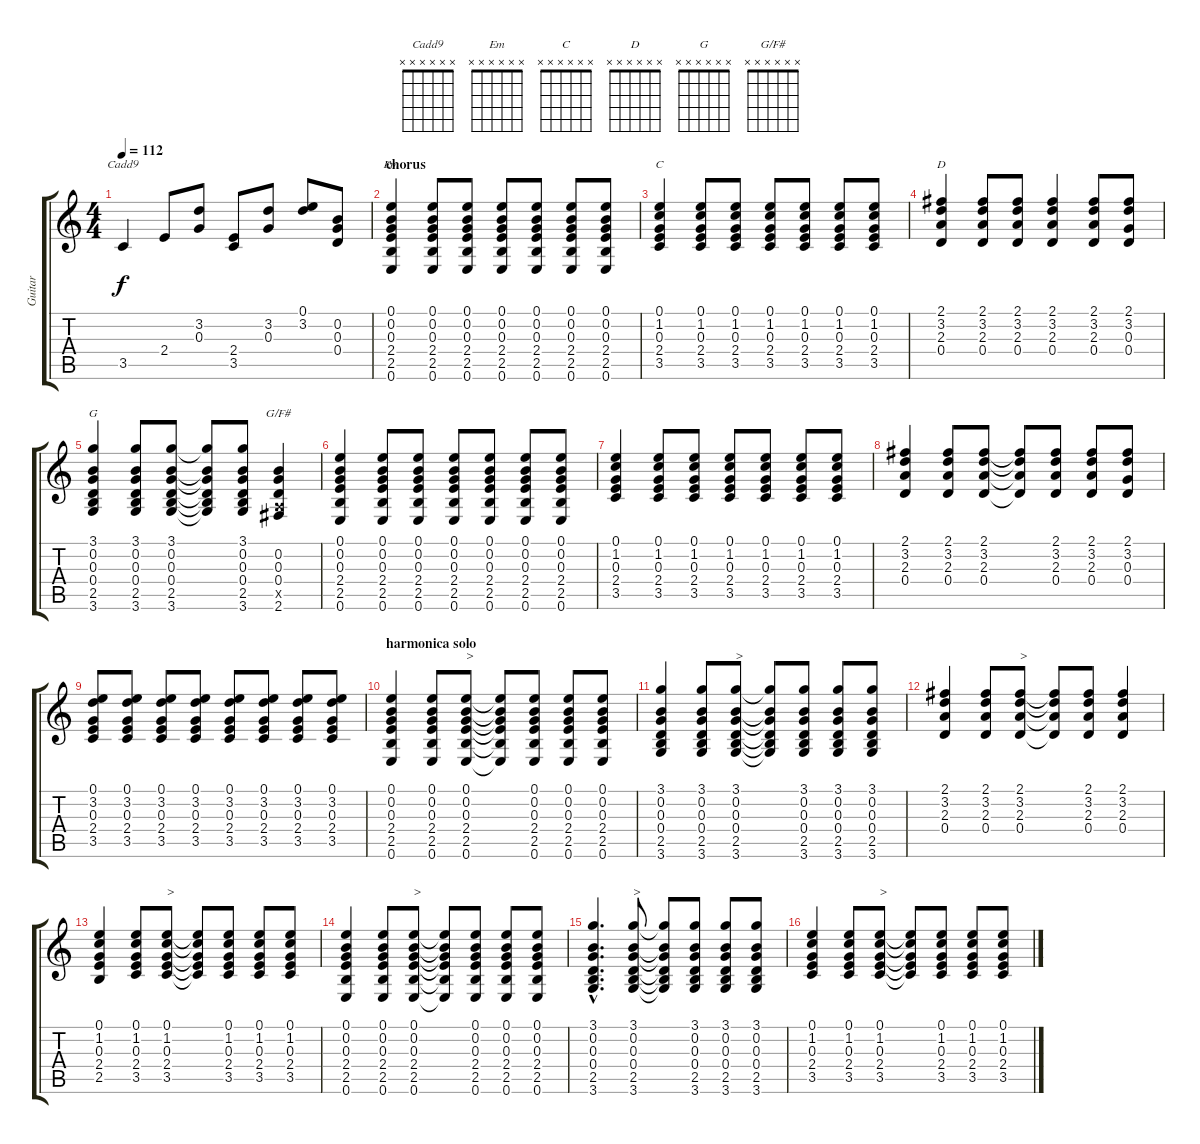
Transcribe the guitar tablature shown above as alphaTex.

\track ("Guitar " "Guitar ") {instrument acousticguitarsteel}
\staff {score tabs}
\tuning (E4 B3 G3 D3 A2 E2) {hide}
\chord ("Cadd9" x x x x x x) {firstfret 0}
\chord ("Em" x x x x x x) {firstfret 0}
\chord ("C" x x x x x x) {firstfret 0}
\chord ("D" x x x x x x) {firstfret 0}
\chord ("G" x x x x x x) {firstfret 0}
\chord ("G/F#" x x x x x x) {firstfret 0}
\ts (4 4)
\tempo 112
\clef g2
\ks c
3.5.4{ch "Cadd9" dy f} 2.4.8 (3.2 0.3).8 (2.4 3.5).8 (3.2 0.3).8 (0.1 3.2).8 (0.2 0.3 0.4).8 |
\section ("" "chorus")
(0.1 0.2 0.3 2.4 2.5 0.6).4{ch "Em"} (0.1 0.2 0.3 2.4 2.5 0.6).8 (0.1 0.2 0.3 2.4 2.5 0.6).8 (0.1 0.2 0.3 2.4 2.5 0.6).8 (0.1 0.2 0.3 2.4 2.5 0.6).8 (0.1 0.2 0.3 2.4 2.5 0.6).8 (0.1 0.2 0.3 2.4 2.5 0.6).8 |
(0.1 1.2 0.3 2.4 3.5).4{ch "C"} (0.1 1.2 0.3 2.4 3.5).8 (0.1 1.2 0.3 2.4 3.5).8 (0.1 1.2 0.3 2.4 3.5).8 (0.1 1.2 0.3 2.4 3.5).8 (0.1 1.2 0.3 2.4 3.5).8 (0.1 1.2 0.3 2.4 3.5).8 |
(2.1 3.2 2.3 0.4).4{ch "D"} (2.1 3.2 2.3 0.4).8 (2.1 3.2 2.3 0.4).8 (2.1 3.2 2.3 0.4).4 (2.1 3.2 2.3 0.4).8 (2.1 3.2 0.3 0.4).8 |
(3.1 0.2 0.3 0.4 2.5 3.6).4{ch "G"} (3.1 0.2 0.3 0.4 2.5 3.6).8 (3.1 0.2 0.3 0.4 2.5 3.6).8 (3.1{t} 0.2{t} 0.3{t} 0.4{t} 2.5{t} 3.6{t}).8 (3.1 0.2 0.3 0.4 2.5 3.6).8 (0.2 0.3 0.4 0.5{x} 2.6).4{ch "G/F#"} |
(0.1 0.2 0.3 2.4 2.5 0.6).4 (0.1 0.2 0.3 2.4 2.5 0.6).8 (0.1 0.2 0.3 2.4 2.5 0.6).8 (0.1 0.2 0.3 2.4 2.5 0.6).8 (0.1 0.2 0.3 2.4 2.5 0.6).8 (0.1 0.2 0.3 2.4 2.5 0.6).8 (0.1 0.2 0.3 2.4 2.5 0.6).8 |
(0.1 1.2 0.3 2.4 3.5).4 (0.1 1.2 0.3 2.4 3.5).8 (0.1 1.2 0.3 2.4 3.5).8 (0.1 1.2 0.3 2.4 3.5).8 (0.1 1.2 0.3 2.4 3.5).8 (0.1 1.2 0.3 2.4 3.5).8 (0.1 1.2 0.3 2.4 3.5).8 |
(2.1 3.2 2.3 0.4).4 (2.1 3.2 2.3 0.4).8 (2.1 3.2 2.3 0.4).8 (2.1{t} 3.2{t} 2.3{t} 0.4{t}).8 (2.1 3.2 2.3 0.4).8 (2.1 3.2 2.3 0.4).8 (2.1 3.2 0.3 0.4).8 |
(0.1 3.2 0.3 2.4 3.5).8 (0.1 3.2 0.3 2.4 3.5).8 (0.1 3.2 0.3 2.4 3.5).8 (0.1 3.2 0.3 2.4 3.5).8 (0.1 3.2 0.3 2.4 3.5).8 (0.1 3.2 0.3 2.4 3.5).8 (0.1 3.2 0.3 2.4 3.5).8 (0.1 3.2 0.3 2.4 3.5).8 |
\section ("" "harmonica solo")
(0.1 0.2 0.3 2.4 2.5 0.6).4 (0.1 0.2 0.3 2.4 2.5 0.6).8 (0.1 0.2 0.3 2.4 2.5 0.6).8{txt ">"} (0.1{t} 0.2{t} 0.3{t} 2.4{t} 2.5{t} 0.6{t}).8 (0.1 0.2 0.3 2.4 2.5 0.6).8 (0.1 0.2 0.3 2.4 2.5 0.6).8 (0.1 0.2 0.3 2.4 2.5 0.6).8 |
(3.1 0.2 0.3 0.4 2.5 3.6).4 (3.1 0.2 0.3 0.4 2.5 3.6).8 (3.1 0.2 0.3 0.4 2.5 3.6).8{txt ">"} (3.1{t} 0.2{t} 0.3{t} 0.4{t} 2.5{t} 3.6{t}).8 (3.1 0.2 0.3 0.4 2.5 3.6).8 (3.1 0.2 0.3 0.4 2.5 3.6).8 (3.1 0.2 0.3 0.4 2.5 3.6).8 |
(2.1 3.2 2.3 0.4).4 (2.1 3.2 2.3 0.4).8 (2.1 3.2 2.3 0.4).8{txt ">"} (2.1{t} 3.2{t} 2.3{t} 0.4{t}).8 (2.1 3.2 2.3 0.4).8 (2.1 3.2 2.3 0.4).4 |
(0.1 1.2 0.3 2.4 2.5).4 (0.1 1.2 0.3 2.4 3.5).8 (0.1 1.2 0.3 2.4 3.5).8{txt ">"} (0.1{t} 1.2{t} 0.3{t} 2.4{t} 3.5{t}).8 (0.1 1.2 0.3 2.4 3.5).8 (0.1 1.2 0.3 2.4 3.5).8 (0.1 1.2 0.3 2.4 3.5).8 |
(0.1 0.2 0.3 2.4 2.5 0.6).4 (0.1 0.2 0.3 2.4 2.5 0.6).8 (0.1 0.2 0.3 2.4 2.5 0.6).8{txt ">"} (0.1{t} 0.2{t} 0.3{t} 2.4{t} 2.5{t} 0.6{t}).8 (0.1 0.2 0.3 2.4 2.5 0.6).8 (0.1 0.2 0.3 2.4 2.5 0.6).8 (0.1 0.2 0.3 2.4 2.5 0.6).8 |
(3.1{hac} 0.2{hac} 0.3{hac} 0.4{hac} 2.5{hac} 3.6{hac}).4{d} (3.1 0.2 0.3 0.4 2.5 3.6).8{txt ">"} (3.1{t} 0.2{t} 0.3{t} 0.4{t} 2.5{t} 3.6{t}).8 (3.1 0.2 0.3 0.4 2.5 3.6).8 (3.1 0.2 0.3 0.4 2.5 3.6).8 (3.1 0.2 0.3 0.4 2.5 3.6).8 |
(0.1 1.2 0.3 2.4 3.5).4 (0.1 1.2 0.3 2.4 3.5).8 (0.1 1.2 0.3 2.4 3.5).8{txt ">"} (0.1{t} 1.2{t} 0.3{t} 2.4{t} 3.5{t}).8 (0.1 1.2 0.3 2.4 3.5).8 (0.1 1.2 0.3 2.4 3.5).8 (0.1 1.2 0.3 2.4 3.5).8
